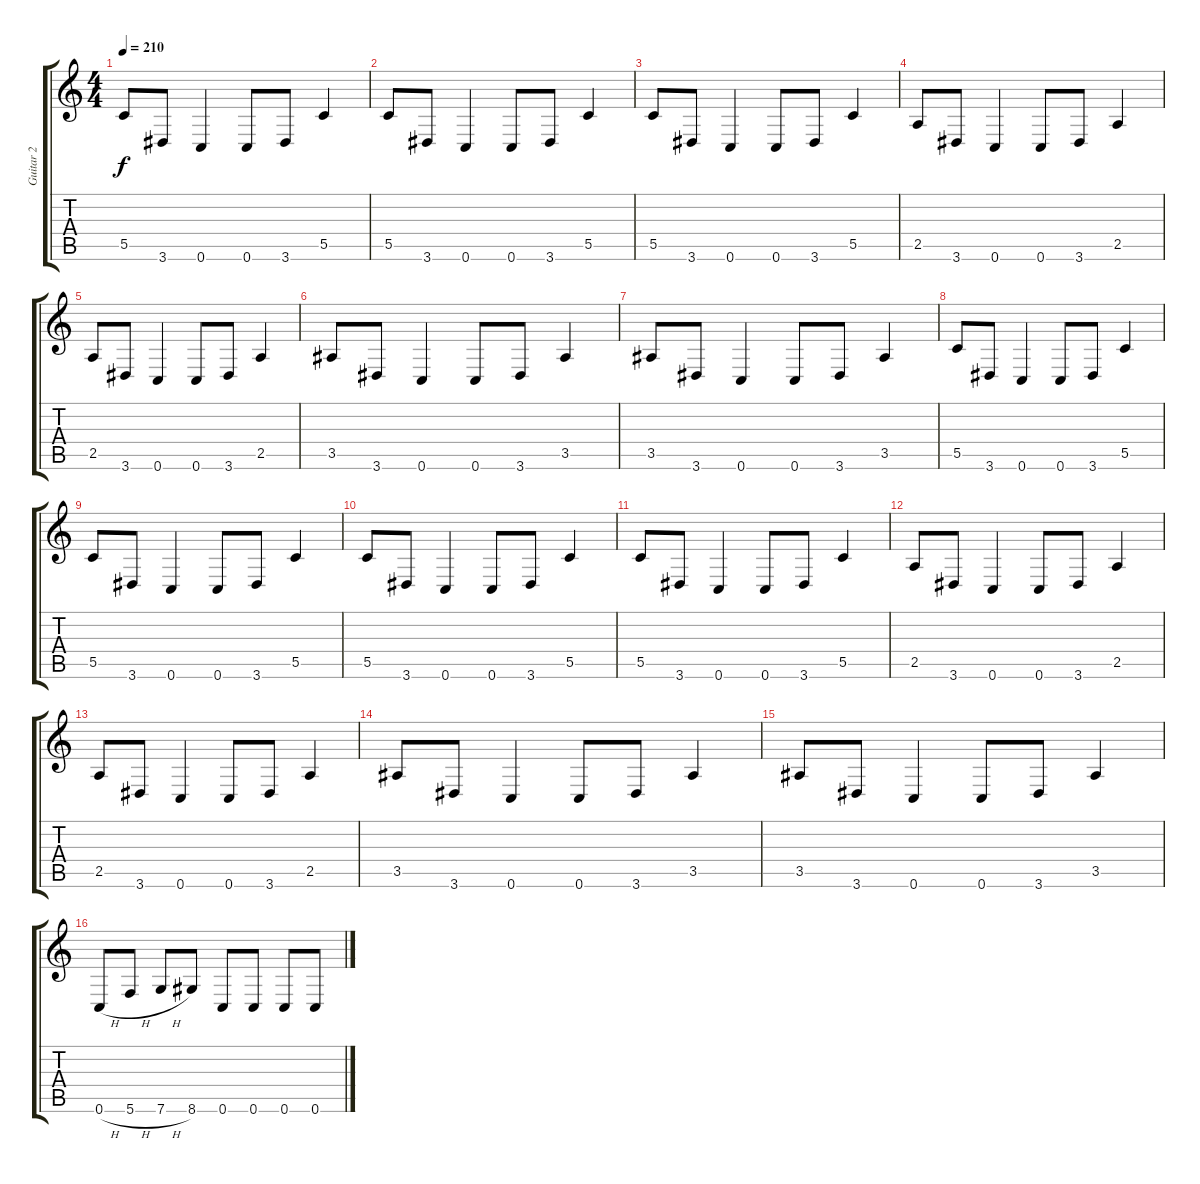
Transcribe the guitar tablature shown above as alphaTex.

\track ("Guitar 2" "Guitar 2") {instrument distortionguitar}
\staff {score tabs}
\tuning (D4 A3 F3 C3 G2 C2) {hide}
\ts (4 4)
\tempo 210
\clef g2
\ks c
5.5.8{dy f} 3.6.8 0.6.4 0.6.8 3.6.8 5.5.4 |
5.5.8 3.6.8 0.6.4 0.6.8 3.6.8 5.5.4 |
5.5.8 3.6.8 0.6.4 0.6.8 3.6.8 5.5.4 |
2.5.8 3.6.8 0.6.4 0.6.8 3.6.8 2.5.4 |
2.5.8 3.6.8 0.6.4 0.6.8 3.6.8 2.5.4 |
3.5.8 3.6.8 0.6.4 0.6.8 3.6.8 3.5.4 |
3.5.8 3.6.8 0.6.4 0.6.8 3.6.8 3.5.4 |
5.5.8 3.6.8 0.6.4 0.6.8 3.6.8 5.5.4 |
5.5.8 3.6.8 0.6.4 0.6.8 3.6.8 5.5.4 |
5.5.8 3.6.8 0.6.4 0.6.8 3.6.8 5.5.4 |
5.5.8 3.6.8 0.6.4 0.6.8 3.6.8 5.5.4 |
2.5.8 3.6.8 0.6.4 0.6.8 3.6.8 2.5.4 |
2.5.8 3.6.8 0.6.4 0.6.8 3.6.8 2.5.4 |
3.5.8 3.6.8 0.6.4 0.6.8 3.6.8 3.5.4 |
3.5.8 3.6.8 0.6.4 0.6.8 3.6.8 3.5.4 |
0.6{h}.8 5.6{h}.8 7.6{h}.8 8.6.8 0.6.8 0.6.8 0.6.8 0.6.8
